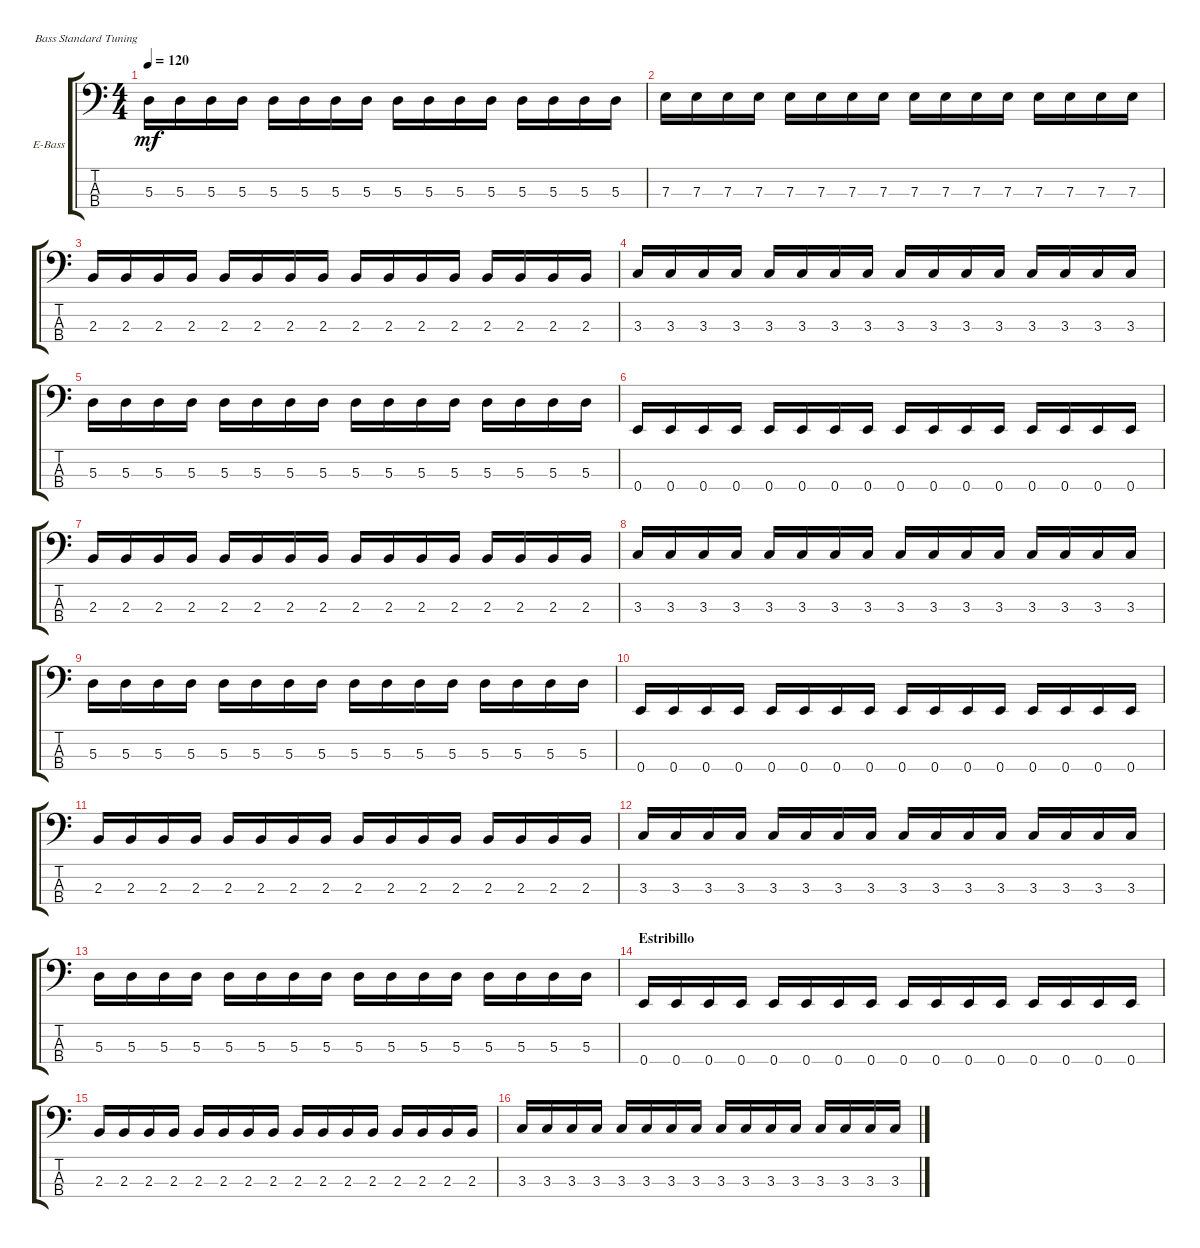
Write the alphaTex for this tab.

\bracketExtendMode groupsimilarinstruments
\firstSystemTrackNameOrientation horizontal
\otherSystemsTrackNameOrientation horizontal
\track ("Electric Bass" "E-Bass") {instrument electricbassfinger}
\staff {score tabs}
\tuning (G2 D2 A1 E1)
\ts (4 4)
\tempo 120
\clef f4
\ks c
5.3.16{dy mf} 5.3.16 5.3.16 5.3.16 5.3.16 5.3.16 5.3.16 5.3.16 5.3.16 5.3.16 5.3.16 5.3.16 5.3.16 5.3.16 5.3.16 5.3.16 |
7.3.16 7.3.16 7.3.16 7.3.16 7.3.16 7.3.16 7.3.16 7.3.16 7.3.16 7.3.16 7.3.16 7.3.16 7.3.16 7.3.16 7.3.16 7.3.16 |
2.3.16 2.3.16 2.3.16 2.3.16 2.3.16 2.3.16 2.3.16 2.3.16 2.3.16 2.3.16 2.3.16 2.3.16 2.3.16 2.3.16 2.3.16 2.3.16 |
3.3.16 3.3.16 3.3.16 3.3.16 3.3.16 3.3.16 3.3.16 3.3.16 3.3.16 3.3.16 3.3.16 3.3.16 3.3.16 3.3.16 3.3.16 3.3.16 |
5.3.16 5.3.16 5.3.16 5.3.16 5.3.16 5.3.16 5.3.16 5.3.16 5.3.16 5.3.16 5.3.16 5.3.16 5.3.16 5.3.16 5.3.16 5.3.16 |
0.4.16 0.4.16 0.4.16 0.4.16 0.4.16 0.4.16 0.4.16 0.4.16 0.4.16 0.4.16 0.4.16 0.4.16 0.4.16 0.4.16 0.4.16 0.4.16 |
2.3.16 2.3.16 2.3.16 2.3.16 2.3.16 2.3.16 2.3.16 2.3.16 2.3.16 2.3.16 2.3.16 2.3.16 2.3.16 2.3.16 2.3.16 2.3.16 |
3.3.16 3.3.16 3.3.16 3.3.16 3.3.16 3.3.16 3.3.16 3.3.16 3.3.16 3.3.16 3.3.16 3.3.16 3.3.16 3.3.16 3.3.16 3.3.16 |
5.3.16 5.3.16 5.3.16 5.3.16 5.3.16 5.3.16 5.3.16 5.3.16 5.3.16 5.3.16 5.3.16 5.3.16 5.3.16 5.3.16 5.3.16 5.3.16 |
0.4.16 0.4.16 0.4.16 0.4.16 0.4.16 0.4.16 0.4.16 0.4.16 0.4.16 0.4.16 0.4.16 0.4.16 0.4.16 0.4.16 0.4.16 0.4.16 |
2.3.16 2.3.16 2.3.16 2.3.16 2.3.16 2.3.16 2.3.16 2.3.16 2.3.16 2.3.16 2.3.16 2.3.16 2.3.16 2.3.16 2.3.16 2.3.16 |
3.3.16 3.3.16 3.3.16 3.3.16 3.3.16 3.3.16 3.3.16 3.3.16 3.3.16 3.3.16 3.3.16 3.3.16 3.3.16 3.3.16 3.3.16 3.3.16 |
5.3.16 5.3.16 5.3.16 5.3.16 5.3.16 5.3.16 5.3.16 5.3.16 5.3.16 5.3.16 5.3.16 5.3.16 5.3.16 5.3.16 5.3.16 5.3.16 |
\section ("" "Estribillo")
0.4.16 0.4.16 0.4.16 0.4.16 0.4.16 0.4.16 0.4.16 0.4.16 0.4.16 0.4.16 0.4.16 0.4.16 0.4.16 0.4.16 0.4.16 0.4.16 |
2.3.16 2.3.16 2.3.16 2.3.16 2.3.16 2.3.16 2.3.16 2.3.16 2.3.16 2.3.16 2.3.16 2.3.16 2.3.16 2.3.16 2.3.16 2.3.16 |
3.3.16 3.3.16 3.3.16 3.3.16 3.3.16 3.3.16 3.3.16 3.3.16 3.3.16 3.3.16 3.3.16 3.3.16 3.3.16 3.3.16 3.3.16 3.3.16
